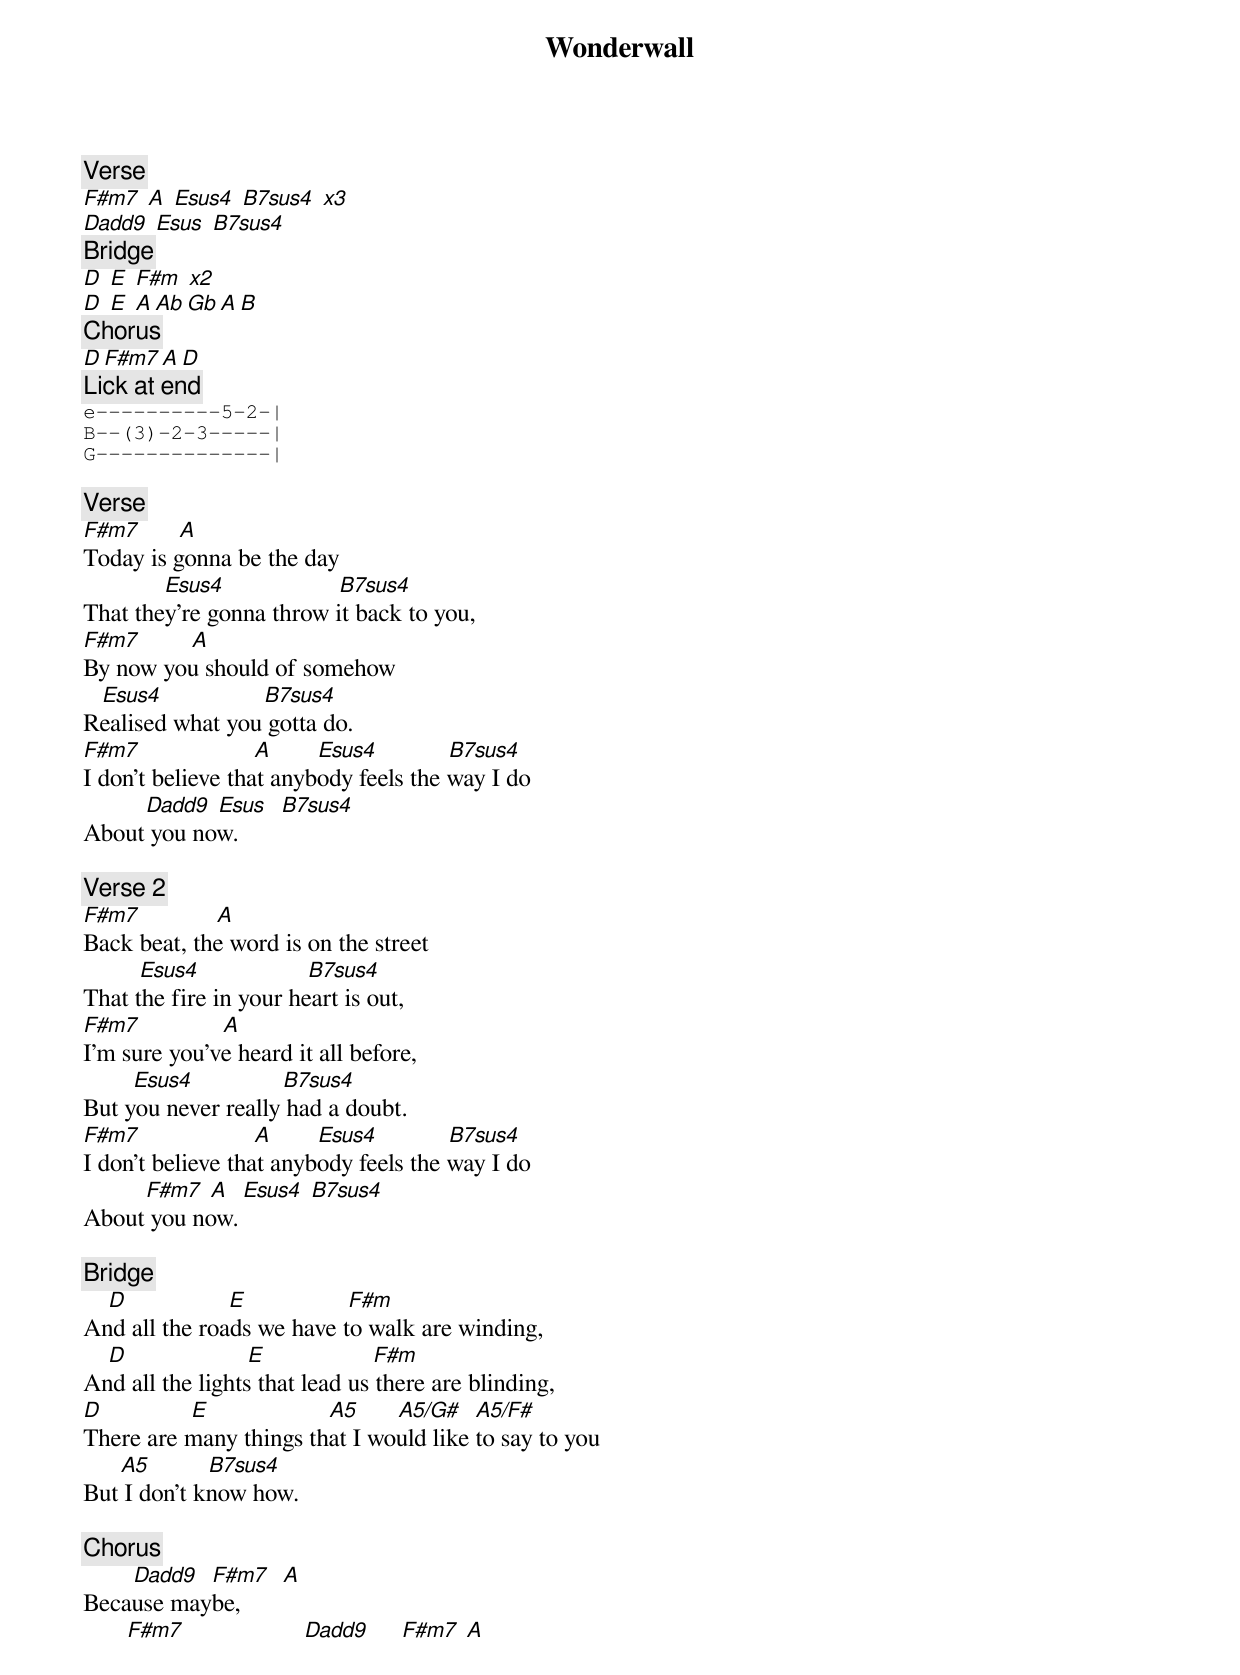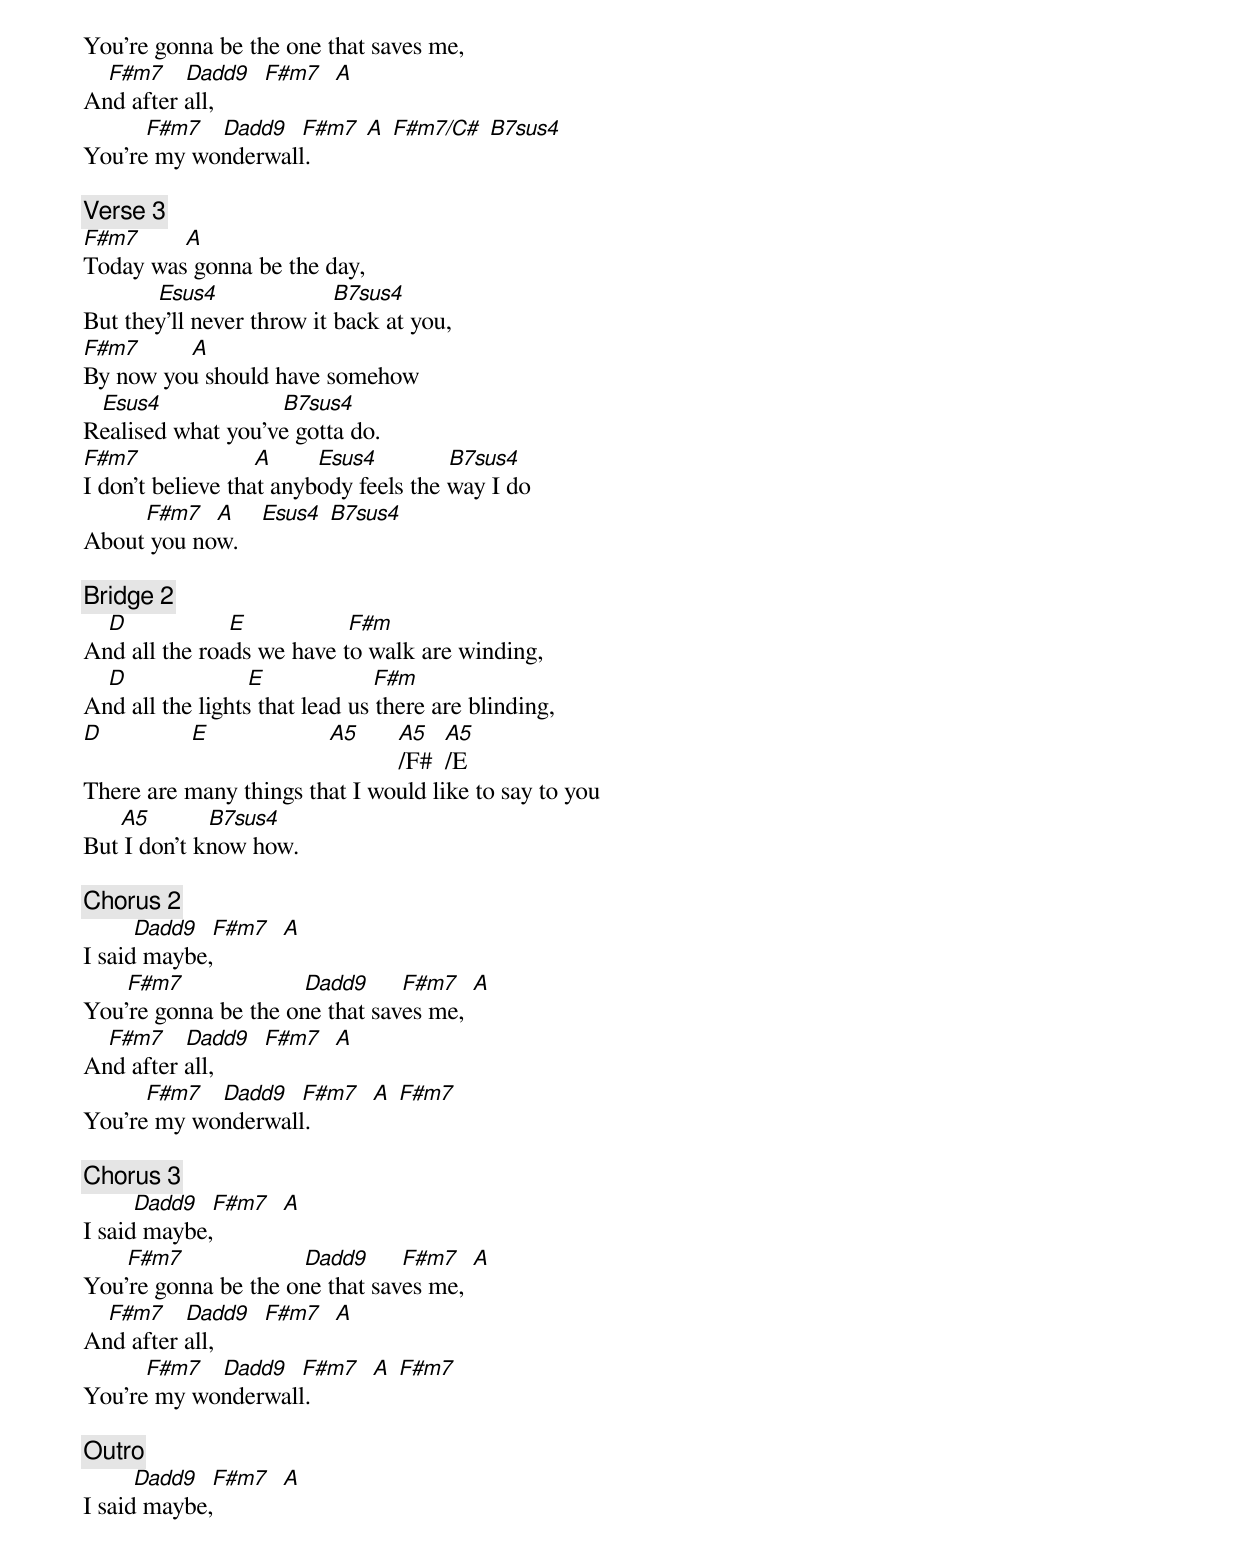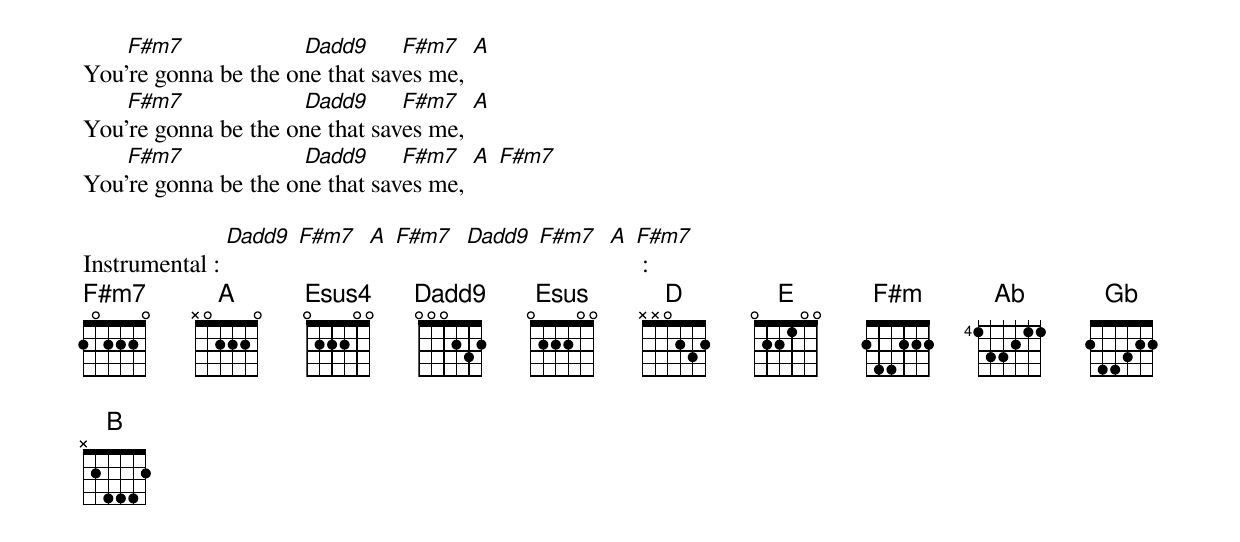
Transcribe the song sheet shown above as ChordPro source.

{t:Wonderwall}

{c: Verse}
[F#m7] [A] [Esus4] [B7sus4] [x3]
[Dadd9] [Esus] [B7sus4]
{c: Bridge}
[D] [E] [F#m] [x2]
[D] [E] [A][Ab][Gb][A][B]
{c: Chorus}
[D][F#m7][A][D]
{c: Lick at end}
{sot}
e----------5-2-|
B--(3)-2-3-----|
G--------------|
{eot}

{c: Verse}
[F#m7]      [A]
Today is gonna be the day
             [Esus4]                  [B7sus4]
That they're gonna throw it back to you,
[F#m7]        [A]
By now you should of somehow
   [Esus4]                [B7sus4]
Realised what you gotta do.
[F#m7]                  [A]       [Esus4]           [B7sus4]
I don't believe that anybody feels the way I do
          [Dadd9] [Esus]  [B7sus4]
About you now.

{c: Verse 2}
[F#m7]            [A]
Back beat, the word is on the street
         [Esus4]                 [B7sus4]
That the fire in your heart is out,
[F#m7]             [A]
I'm sure you've heard it all before,
        [Esus4]              [B7sus4]
But you never really had a doubt.
[F#m7]                  [A]       [Esus4]           [B7sus4]
I don't believe that anybody feels the way I do
          [F#m7] [A]  [Esus4] [B7sus4]
About you now.

{c: Bridge}
    [D]                [E]                [F#m]
And all the roads we have to walk are winding,
    [D]                   [E]                 [F#m]
And all the lights that lead us there are blinding,
[D]              [E]                   [A5]      [A5/G#]  [A5/F#]
There are many things that I would like to say to you
      [A5]         [B7sus4]
But I don't know how.

{c: Chorus}
        [Dadd9]  [F#m7]  [A]
Because maybe,
       [F#m7]                   [Dadd9]     [F#m7] [A]
You're gonna be the one that saves me,
    [F#m7]   [Dadd9]  [F#m7]  [A]
And after all,
          [F#m7]   [Dadd9]  [F#m7] [A] [F#m7/C#] [B7sus4]
You're my wonderwall.

{c: Verse 3}
[F#m7]       [A]
Today was gonna be the day,
            [Esus4]                  [B7sus4]
But they'll never throw it back at you,
[F#m7]        [A]
By now you should have somehow
   [Esus4]                   [B7sus4]
Realised what you've gotta do.
[F#m7]                  [A]       [Esus4]           [B7sus4]
I don't believe that anybody feels the way I do
          [F#m7]  [A]    [Esus4] [B7sus4]
About you now.

{c: Bridge 2}
    [D]                [E]                [F#m]
And all the roads we have to walk are winding,
    [D]                   [E]                 [F#m]
And all the lights that lead us there are blinding,
[D]              [E]                   [A5]      [A5]/F#  [A5]/E
There are many things that I would like to say to you
      [A5]         [B7sus4]
But I don't know how.

{c: Chorus 2}
        [Dadd9]  [F#m7]  [A]
I said maybe,
       [F#m7]                   [Dadd9]     [F#m7]  [A]
You're gonna be the one that saves me,
    [F#m7]   [Dadd9]  [F#m7]  [A]
And after all,
          [F#m7]   [Dadd9]  [F#m7]  [A] [F#m7]
You're my wonderwall.

{c: Chorus 3}
        [Dadd9]  [F#m7]  [A]
I said maybe,
       [F#m7]                   [Dadd9]     [F#m7]  [A]
You're gonna be the one that saves me,
    [F#m7]   [Dadd9]  [F#m7]  [A]
And after all,
          [F#m7]   [Dadd9]  [F#m7]  [A] [F#m7]
You're my wonderwall.

{c: Outro}
        [Dadd9]  [F#m7]  [A]
I said maybe,
       [F#m7]                   [Dadd9]     [F#m7]  [A]
You're gonna be the one that saves me,
       [F#m7]                   [Dadd9]     [F#m7]  [A]
You're gonna be the one that saves me,
       [F#m7]                   [Dadd9]     [F#m7]  [A] [F#m7]
You're gonna be the one that saves me,

Instrumental : [Dadd9] [F#m7]  [A] [F#m7]  [Dadd9] [F#m7]  [A] [F#m7] :
